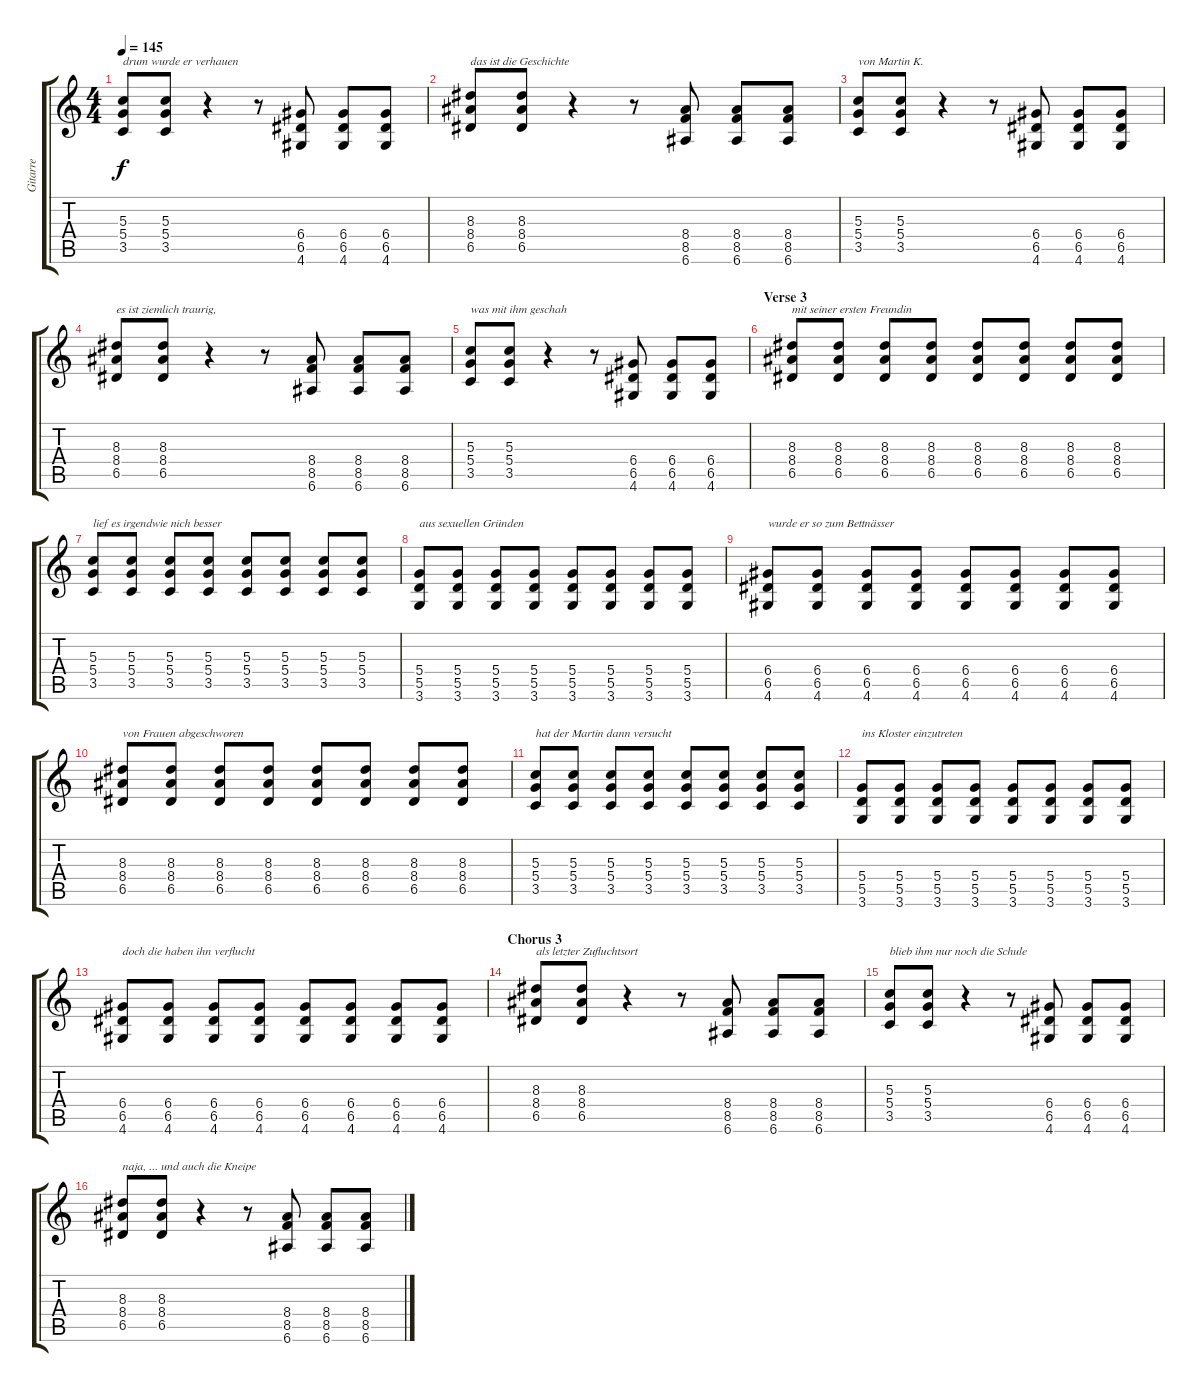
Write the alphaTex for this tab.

\track ("Gitarre" "Gitarre") {instrument distortionguitar}
\staff {score tabs}
\tuning (E4 B3 G3 D3 A2 E2) {hide}
\ts (4 4)
\tempo 145
\clef g2
\ks c
(5.3 5.4 3.5).8{txt "drum wurde er verhauen" dy f} (5.3 5.4 3.5).8 r.4 r.8 (6.4 6.5 4.6).8 (6.4 6.5 4.6).8 (6.4 6.5 4.6).8 |
(8.3 8.4 6.5).8{txt "das ist die Geschichte"} (8.3 8.4 6.5).8 r.4 r.8 (8.4 8.5 6.6).8 (8.4 8.5 6.6).8 (8.4 8.5 6.6).8 |
(5.3 5.4 3.5).8{txt "von Martin K."} (5.3 5.4 3.5).8 r.4 r.8 (6.4 6.5 4.6).8 (6.4 6.5 4.6).8 (6.4 6.5 4.6).8 |
(8.3 8.4 6.5).8{txt "es ist ziemlich traurig,"} (8.3 8.4 6.5).8 r.4 r.8 (8.4 8.5 6.6).8 (8.4 8.5 6.6).8 (8.4 8.5 6.6).8 |
(5.3 5.4 3.5).8{txt "was mit ihm geschah"} (5.3 5.4 3.5).8 r.4 r.8 (6.4 6.5 4.6).8 (6.4 6.5 4.6).8 (6.4 6.5 4.6).8 |
\section ("" "Verse 3")
(8.3 8.4 6.5).8{txt "mit seiner ersten Freundin"} (8.3 8.4 6.5).8 (8.3 8.4 6.5).8 (8.3 8.4 6.5).8 (8.3 8.4 6.5).8 (8.3 8.4 6.5).8 (8.3 8.4 6.5).8 (8.3 8.4 6.5).8 |
(5.3 5.4 3.5).8{txt "lief es irgendwie nich besser"} (5.3 5.4 3.5).8 (5.3 5.4 3.5).8 (5.3 5.4 3.5).8 (5.3 5.4 3.5).8 (5.3 5.4 3.5).8 (5.3 5.4 3.5).8 (5.3 5.4 3.5).8 |
(5.4 5.5 3.6).8{txt "aus sexuellen Gründen"} (5.4 5.5 3.6).8 (5.4 5.5 3.6).8 (5.4 5.5 3.6).8 (5.4 5.5 3.6).8 (5.4 5.5 3.6).8 (5.4 5.5 3.6).8 (5.4 5.5 3.6).8 |
(6.4 6.5 4.6).8{txt "wurde er so zum Bettnässer"} (6.4 6.5 4.6).8 (6.4 6.5 4.6).8 (6.4 6.5 4.6).8 (6.4 6.5 4.6).8 (6.4 6.5 4.6).8 (6.4 6.5 4.6).8 (6.4 6.5 4.6).8 |
(8.3 8.4 6.5).8{txt "von Frauen abgeschworen"} (8.3 8.4 6.5).8 (8.3 8.4 6.5).8 (8.3 8.4 6.5).8 (8.3 8.4 6.5).8 (8.3 8.4 6.5).8 (8.3 8.4 6.5).8 (8.3 8.4 6.5).8 |
(5.3 5.4 3.5).8{txt "hat der Martin dann versucht"} (5.3 5.4 3.5).8 (5.3 5.4 3.5).8 (5.3 5.4 3.5).8 (5.3 5.4 3.5).8 (5.3 5.4 3.5).8 (5.3 5.4 3.5).8 (5.3 5.4 3.5).8 |
(5.4 5.5 3.6).8{txt "ins Kloster einzutreten"} (5.4 5.5 3.6).8 (5.4 5.5 3.6).8 (5.4 5.5 3.6).8 (5.4 5.5 3.6).8 (5.4 5.5 3.6).8 (5.4 5.5 3.6).8 (5.4 5.5 3.6).8 |
(6.4 6.5 4.6).8{txt "doch die haben ihn verflucht"} (6.4 6.5 4.6).8 (6.4 6.5 4.6).8 (6.4 6.5 4.6).8 (6.4 6.5 4.6).8 (6.4 6.5 4.6).8 (6.4 6.5 4.6).8 (6.4 6.5 4.6).8 |
\section ("" "Chorus 3")
(8.3 8.4 6.5).8{txt "als letzter Zufluchtsort"} (8.3 8.4 6.5).8 r.4 r.8 (8.4 8.5 6.6).8 (8.4 8.5 6.6).8 (8.4 8.5 6.6).8 |
(5.3 5.4 3.5).8{txt "blieb ihm nur noch die Schule"} (5.3 5.4 3.5).8 r.4 r.8 (6.4 6.5 4.6).8 (6.4 6.5 4.6).8 (6.4 6.5 4.6).8 |
(8.3 8.4 6.5).8{txt "naja, ... und auch die Kneipe"} (8.3 8.4 6.5).8 r.4 r.8 (8.4 8.5 6.6).8 (8.4 8.5 6.6).8 (8.4 8.5 6.6).8
